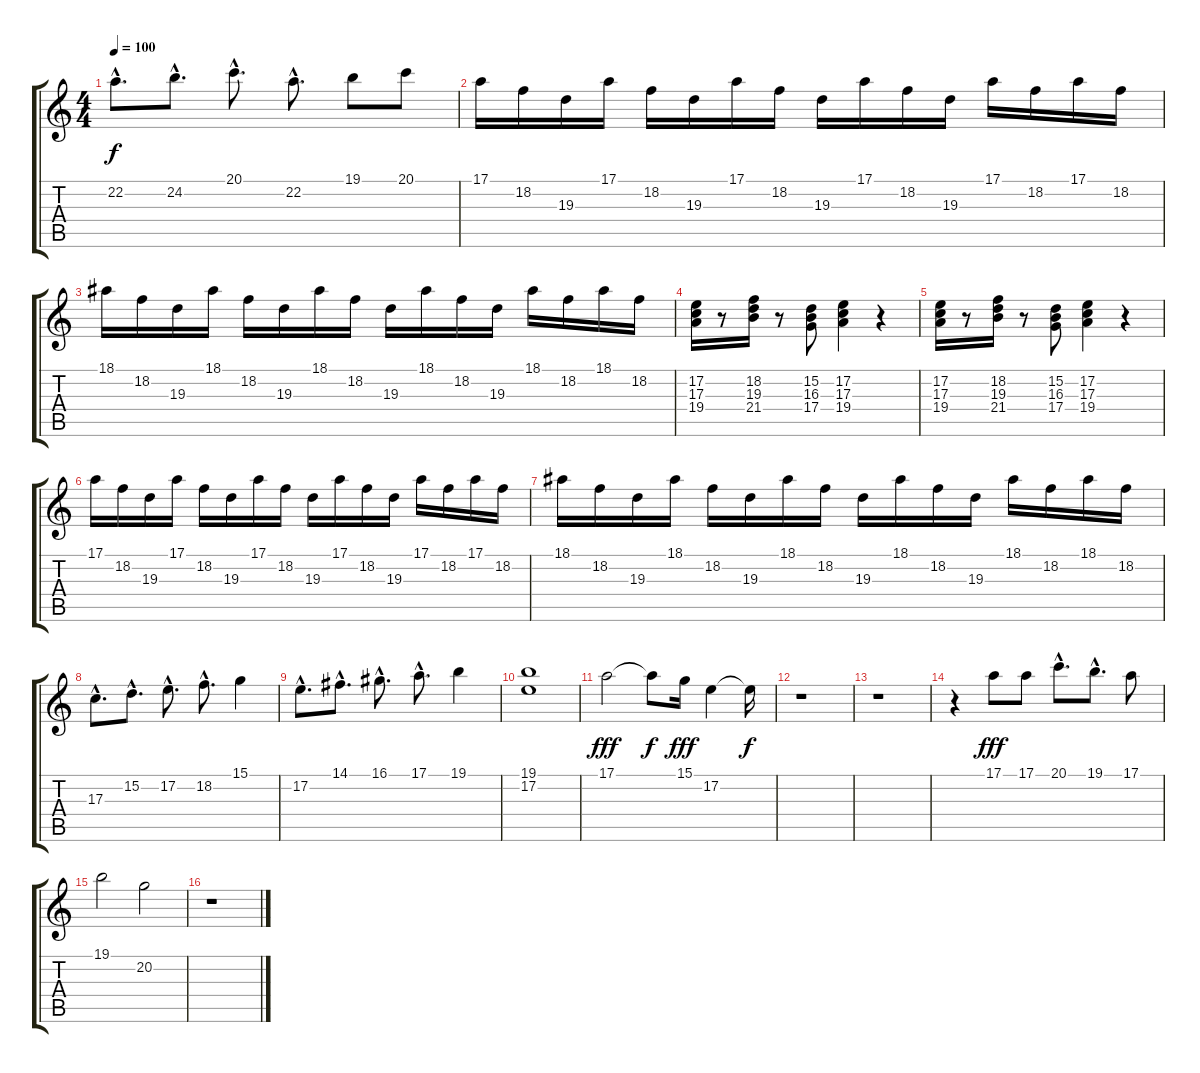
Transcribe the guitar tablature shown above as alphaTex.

\track "" {instrument harpsichord}
\staff {score tabs}
\tuning (E4 B3 G3 D3 A2 E2) {hide}
\ts (4 4)
\tempo 100
\clef g2
\ks c
22.2{hac}.8{d dy f} 24.2{hac}.8{d} 20.1{hac}.8{d} 22.2{hac}.8{d} 19.1.8 20.1.8 |
17.1.16{instrument harpsichord} 18.2.16 19.3.16 17.1.16 18.2.16 19.3.16 17.1.16 18.2.16 19.3.16 17.1.16 18.2.16 19.3.16 17.1.16 18.2.16 17.1.16 18.2.16 |
18.1.16 18.2.16 19.3.16 18.1.16 18.2.16 19.3.16 18.1.16 18.2.16 19.3.16 18.1.16 18.2.16 19.3.16 18.1.16 18.2.16 18.1.16 18.2.16 |
(17.2 17.3 19.4).16 r.8 (18.2 19.3 21.4).16 r.8 (15.2 16.3 17.4).8 (17.2 17.3 19.4).4 r.4 |
(17.2 17.3 19.4).16 r.8 (18.2 19.3 21.4).16 r.8 (15.2 16.3 17.4).8 (17.2 17.3 19.4).4 r.4 |
17.1.16 18.2.16 19.3.16 17.1.16 18.2.16 19.3.16 17.1.16 18.2.16 19.3.16 17.1.16 18.2.16 19.3.16 17.1.16 18.2.16 17.1.16 18.2.16 |
18.1.16 18.2.16 19.3.16 18.1.16 18.2.16 19.3.16 18.1.16 18.2.16 19.3.16 18.1.16 18.2.16 19.3.16 18.1.16 18.2.16 18.1.16 18.2.16 |
17.3{hac}.8{d} 15.2{hac}.8{d} 17.2{hac}.8{d} 18.2{hac}.8{d} 15.1.4 |
17.2{hac}.8{d} 14.1{hac}.8{d} 16.1{hac}.8{d} 17.1{hac}.8{d} 19.1.4 |
(19.1 17.2).1 |
17.1.2{dy fff instrument clarinet} 17.1{t}.8{dy f} 15.1.16{dy fff} 17.2.4 17.2{t}.16{dy f} |
r.1 |
r.1 |
r.4 17.1.8{dy fff} 17.1.8 20.1{hac}.8{d} 19.1{hac}.8{d} 17.1.8 |
19.1.2 20.2.2 |
r.1
